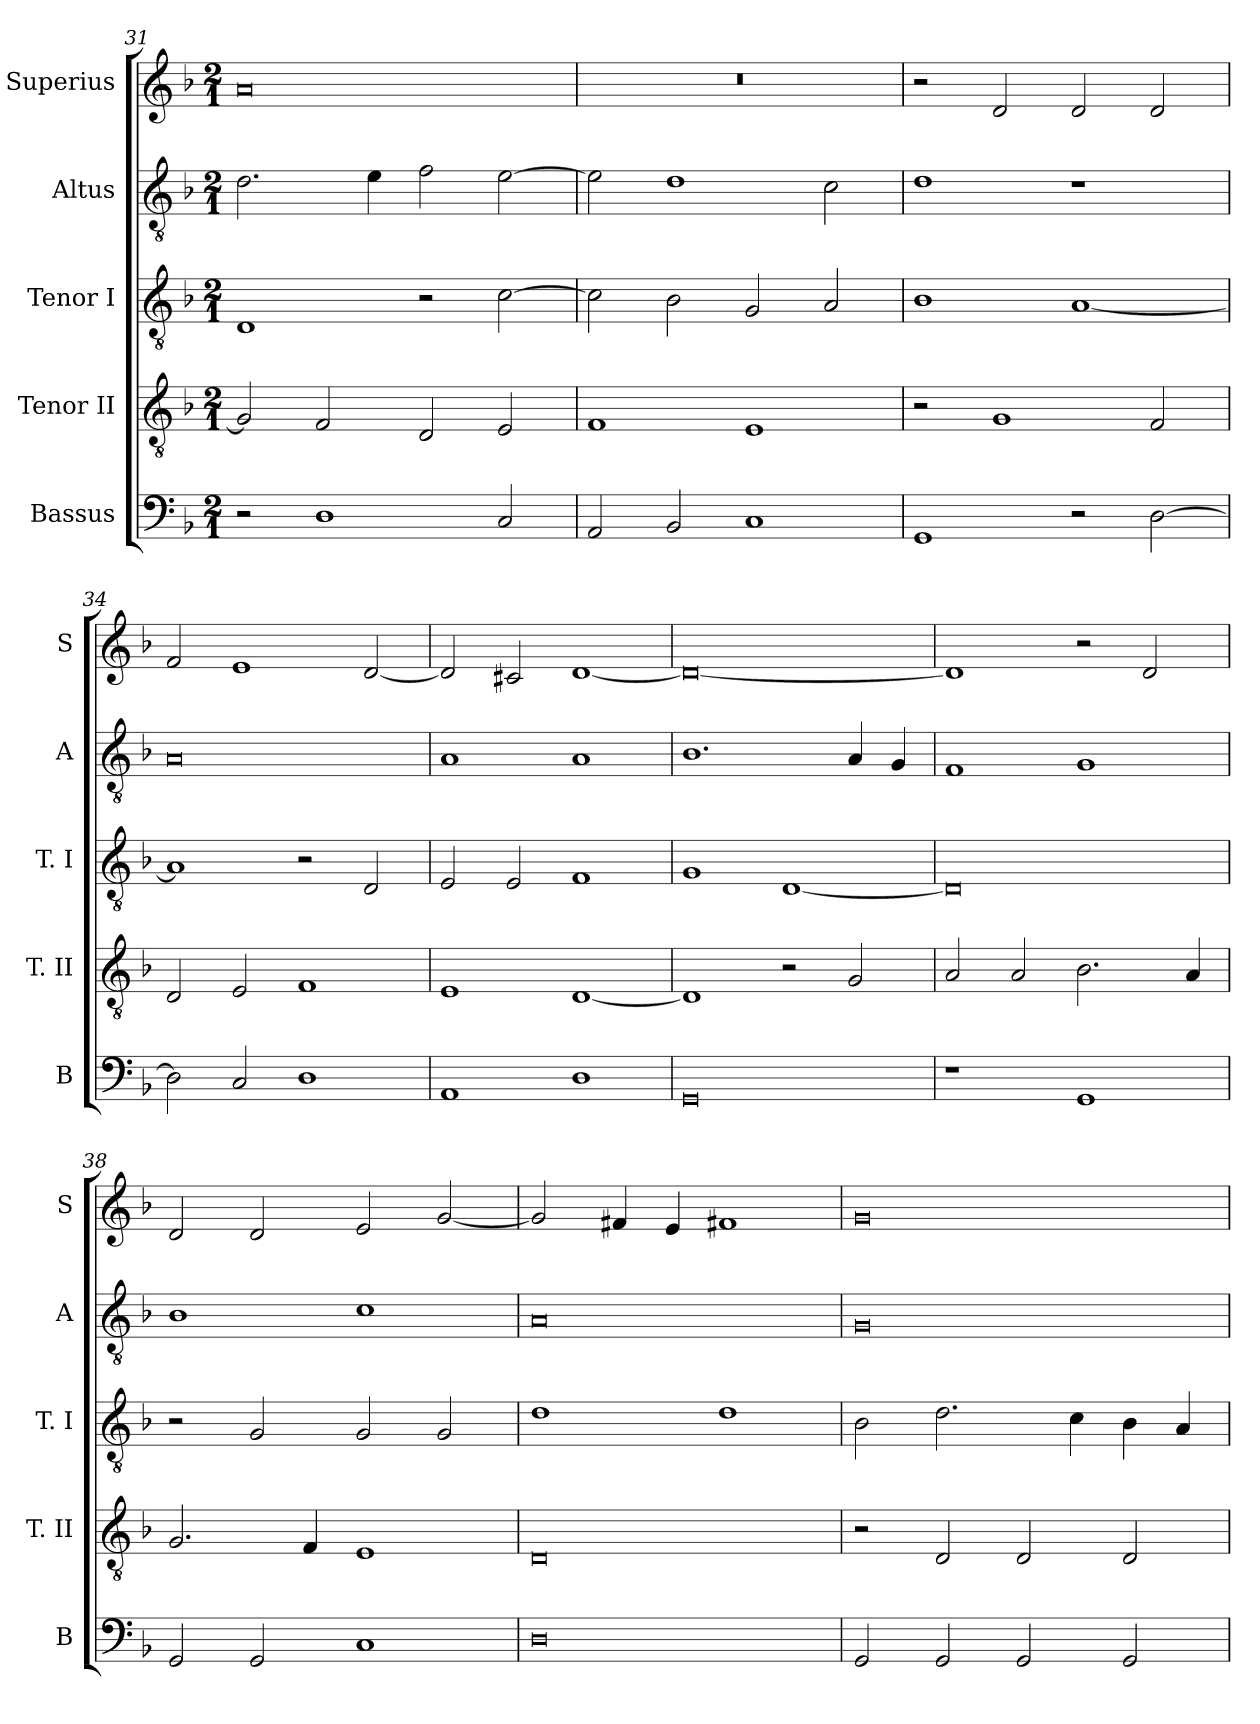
**kern	**kern	**kern	**kern	**kern
*part5	*part4	*part3	*part2	*part1
*staff5	*staff4	*staff3	*staff2	*staff1
*I"Bassus	*I"Tenor II	*I"Tenor I	*I"Altus	*I"Superius
*I'B	*I'T. II	*I'T. I	*I'A	*I'S
*clefF4	*clefGv2	*clefGv2	*clefGv2	*clefG2
*k[b-]	*k[b-]	*k[b-]	*k[b-]	*k[b-]
*F:	*F:	*F:	*F:	*F:
*M2/1	*M2/1	*M2/1	*M2/1	*M2/1
=31	=31	=31	=31	=31
2r	2G]	1D	2.d	0a
1D	2F	.	.	.
.	.	.	4e	.
.	2D	2r	2f	.
2C	2E	[2c	[2e	.
=32	=32	=32	=32	=32
2AA	1F	2c]	2e]	0r
2BB-	.	2B-	1d	.
1C	1E	2G	.	.
.	.	2A	2c	.
=33	=33	=33	=33	=33
1GG	2r	1B-	1d	2r
.	1G	.	.	2d
2r	.	[1A	1r	2d
[2D	2F	.	.	2d
=34	=34	=34	=34	=34
2D]	2D	1A]	0A	2f
2C	2E	.	.	1e
1D	1F	2r	.	.
.	.	2D	.	[2d
=35	=35	=35	=35	=35
1AA	1E	2E	1A	2d]
.	.	2E	.	2c#X
1D	[1D	1F	1A	[1d
=36	=36	=36	=36	=36
0GG	1D]	1G	1.B-	0d_
.	2r	[1D	.	.
.	2G	.	4A	.
.	.	.	4G	.
=37	=37	=37	=37	=37
1r	2A	0D]	1F	1d]
.	2A	.	.	.
1GG	2.B-	.	1G	2r
.	.	.	.	2d
.	4A	.	.	.
=38	=38	=38	=38	=38
2GG	2.G	2r	1B-	2d
2GG	.	2G	.	2d
.	4F	.	.	.
1C	1E	2G	1c	2e
.	.	2G	.	[2g
=39	=39	=39	=39	=39
0D	0D	1d	0A	2g]
.	.	.	.	4f#X
.	.	.	.	4e
.	.	1d	.	1f#X
=40	=40	=40	=40	=40
2GG	2r	2B-	0G	0g
2GG	2D	2.d	.	.
2GG	2D	.	.	.
.	.	4c	.	.
2GG	2D	4B-	.	.
.	.	4A	.	.
=	=	=	=	=
*-	*-	*-	*-	*-
